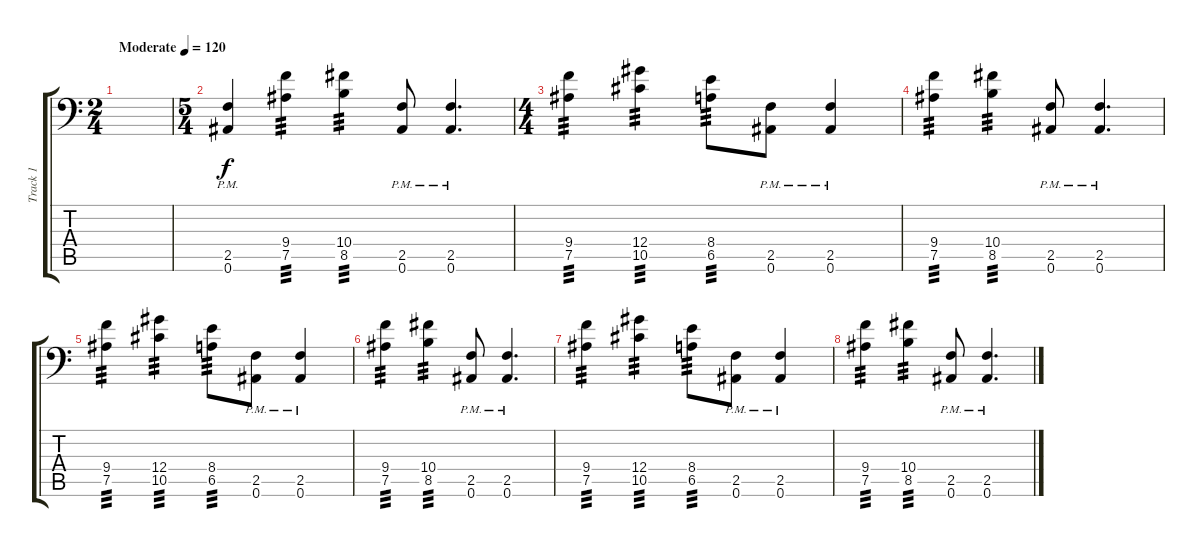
\track ("Track 1" "Track 1") {instrument distortionguitar}
\staff {score tabs}
\tuning (Bb3 F3 Db3 Ab2 Eb2 Bb1) {hide}
\ts (2 4)
\tempo (120 "Moderate")
\clef f4
\ks c
|
\ts (5 4)
(2.5 0.6{pm}).4 (9.4 7.5).4{tp 3} (10.4 8.5).4{tp 3} (2.5 0.6{pm}).8 (2.5 0.6{pm}).4{d} |
\ts (4 4)
(9.4 7.5).4{tp 3} (12.4 10.5).4{tp 3} (8.4 6.5).8{tp 3} (2.5{pm} 0.6).8 (2.5{pm} 0.6).4 |
(9.4 7.5).4{tp 3} (10.4 8.5).4{tp 3} (2.5 0.6{pm}).8 (2.5 0.6{pm}).4{d} |
(9.4 7.5).4{tp 3} (12.4 10.5).4{tp 3} (8.4 6.5).8{tp 3} (2.5{pm} 0.6).8 (2.5{pm} 0.6).4 |
(9.4 7.5).4{tp 3} (10.4 8.5).4{tp 3} (2.5 0.6{pm}).8 (2.5 0.6{pm}).4{d} |
(9.4 7.5).4{tp 3} (12.4 10.5).4{tp 3} (8.4 6.5).8{tp 3} (2.5{pm} 0.6).8 (2.5{pm} 0.6).4 |
(9.4 7.5).4{tp 3} (10.4 8.5).4{tp 3} (2.5 0.6{pm}).8 (2.5 0.6{pm}).4{d}
